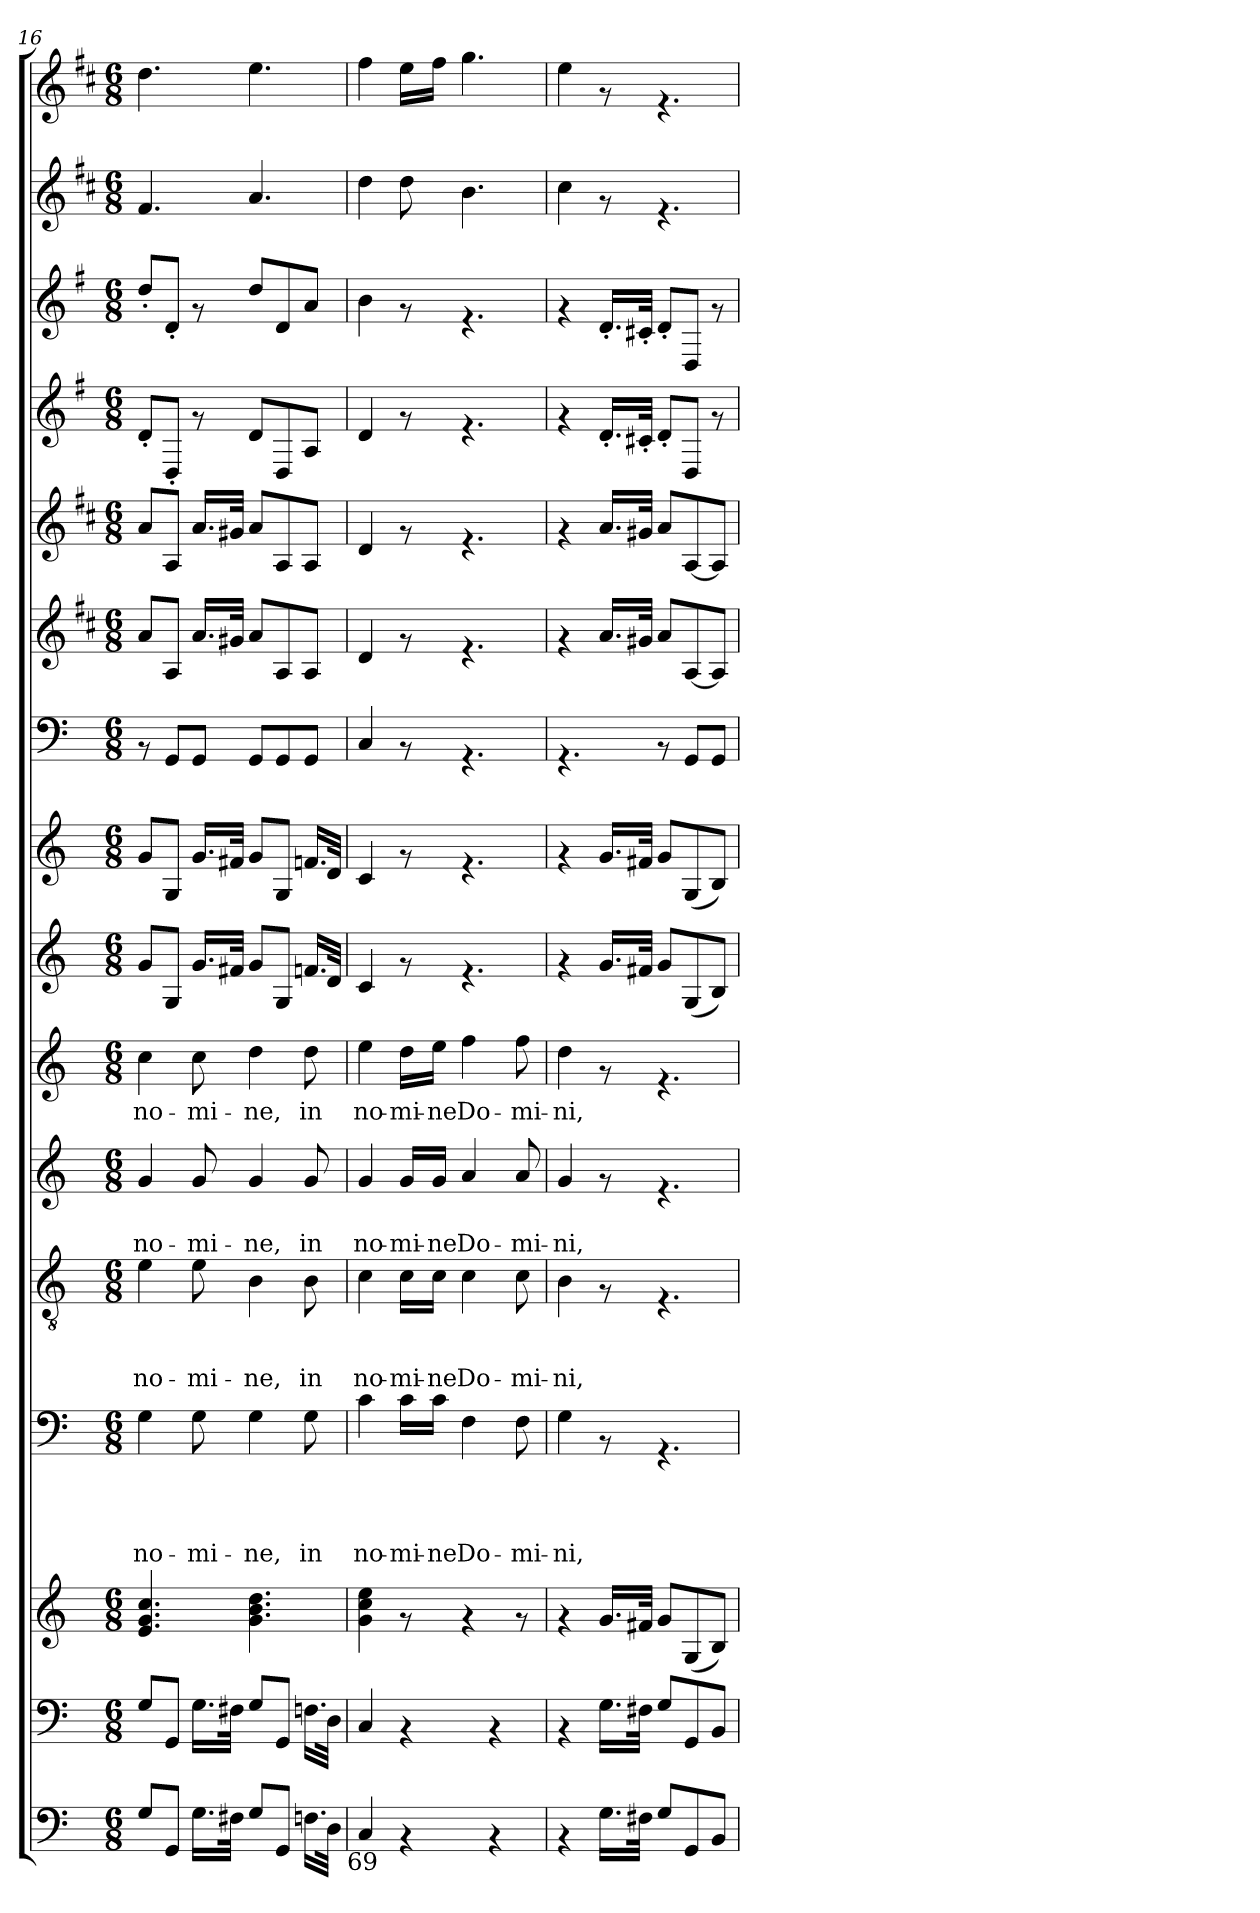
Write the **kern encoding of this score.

**kern	**kern	**kern	**kern	**text	**text	**text	**text	**kern	**text	**text	**text	**kern	**text	**text	**kern	**text	**kern	**kern	**kern	**kern	**kern	**kern	**kern	**kern	**kern
*part16	*part15	*part14	*part13	*part13	*part13	*part13	*part13	*part12	*part12	*part12	*part12	*part11	*part11	*part11	*part10	*part10	*part9	*part8	*part7	*part6	*part5	*part4	*part3	*part2	*part1
*staff16	*staff15	*staff14	*staff13	*staff13	*staff13	*staff13	*staff13	*staff12	*staff12	*staff12	*staff12	*staff11	*staff11	*staff11	*staff10	*staff10	*staff9	*staff8	*staff7	*staff6	*staff5	*staff4	*staff3	*staff2	*staff1
*clefF4	*clefF4	*clefG2	*clefF4	*	*	*	*	*clefGv2	*	*	*	*clefG2	*	*	*clefG2	*	*clefG2	*clefG2	*clefF4	*clefG2	*clefG2	*clefG2	*clefG2	*clefG2	*clefG2
*	*	*	*	*	*	*	*	*	*	*	*	*	*	*	*	*	*	*	*	*ITrd1c2	*ITrd1c2	*ITrd-3c-5	*ITrd-3c-5	*ITrd1c2	*ITrd1c2
*k[]	*k[]	*k[]	*k[]	*	*	*	*	*k[]	*	*	*	*k[]	*	*	*k[]	*	*k[]	*k[]	*k[]	*k[]	*k[]	*k[]	*k[]	*k[]	*k[]
*C:	*C:	*C:	*C:	*	*	*	*	*C:	*	*	*	*C:	*	*	*C:	*	*C:	*C:	*C:	*C:	*C:	*C:	*C:	*C:	*C:
*M6/8	*M6/8	*M6/8	*M6/8	*	*	*	*	*M6/8	*	*	*	*M6/8	*	*	*M6/8	*	*M6/8	*M6/8	*M6/8	*M6/8	*M6/8	*M6/8	*M6/8	*M6/8	*M6/8
=16	=16	=16	=16	=16	=16	=16	=16	=16	=16	=16	=16	=16	=16	=16	=16	=16	=16	=16	=16	=16	=16	=16	=16	=16	=16
!	!	!	!	!	!	!	!LO:LY:b	!	!	!	!LO:LY:b	!	!	!LO:LY:b	!	!LO:LY:b	!	!	!	!	!	!	!	!	!
8G/L	8G/L	4.e/ 4.g/ 4.cc/	4G\	.	.	.	no-	4e\	.	.	no-	4g/	.	no-	4cc\	no-	8g/L	8g/L	8rAA	8g/L	8g/L	8g'</L	8gg'</L	4.e/	4.cc\
8GG/J	8GG/J	.	.	.	.	.	.	.	.	.	.	.	.	.	.	.	8G/J	8G/J	8GG/L	8G/J	8G/J	8G'</J	8g'</J	.	.
!	!	!	!	!	!	!	!LO:LY:b	!	!	!	!LO:LY:b	!	!	!LO:LY:b	!	!LO:LY:b	!	!	!	!	!	!	!	!	!
16.G\LL	16.G\LL	.	8G\	.	.	.	-mi-	8e\	.	.	-mi-	8g/	.	-mi-	8cc\	-mi-	16.g/LL	16.g/LL	8GG/J	16.g/LL	16.g/LL	8rf	8rf	.	.
32F#X\JJk	32F#X\JJk	.	.	.	.	.	.	.	.	.	.	.	.	.	.	.	32f#X/JJk	32f#X/JJk	.	32f#X/JJk	32f#X/JJk	.	.	.	.
!	!	!	!	!	!	!	!LO:LY:b	!	!	!	!LO:LY:b	!	!	!LO:LY:b	!	!LO:LY:b	!	!	!	!	!	!	!	!	!
8G/L	8G/L	4.g\ 4.b\ 4.dd\	4G\	.	.	.	-ne,	4B\	.	.	-ne,	4g/	.	-ne,	4dd\	-ne,	8g/L	8g/L	8GG/L	8g/L	8g/L	8g/L	8gg/L	4.g/	4.dd\
8GG/J	8GG/J	.	.	.	.	.	.	.	.	.	.	.	.	.	.	.	8G/J	8G/J	8GG/	8G/	8G/	8G/	8g/	.	.
!	!	!	!	!	!	!	!LO:LY:b	!	!	!	!LO:LY:b	!	!	!LO:LY:b	!	!LO:LY:b	!	!	!	!	!	!	!	!	!
16.Fn\LL	16.Fn\LL	.	8G\	.	.	.	in	8B\	.	.	in	8g/	.	in	8dd\	in	16.fn/LL	16.fn/LL	8GG/J	8G/J	8G/J	8d/J	8dd/J	.	.
32D\JJk	32D\JJk	.	.	.	.	.	.	.	.	.	.	.	.	.	.	.	32d/JJk	32d/JJk	.	.	.	.	.	.	.
!LO:TX:b:t=69	!	!	!	!	!	!	!	!	!	!	!	!	!	!	!	!	!	!	!	!	!	!	!	!	!
=17	=17	=17	=17	=17	=17	=17	=17	=17	=17	=17	=17	=17	=17	=17	=17	=17	=17	=17	=17	=17	=17	=17	=17	=17	=17
!	!	!	!	!	!	!	!LO:LY:b	!	!	!	!LO:LY:b	!	!	!LO:LY:b	!	!LO:LY:b	!	!	!	!	!	!	!	!	!
4C/	4C/	4g\ 4cc\ 4ee\	4c\	.	.	.	no-	4c\	.	.	no-	4g/	.	no-	4ee\	no-	4c/	4c/	4C/	4c/	4c/	4g/	4ee\	4cc\	4ee\
!	!	!	!	!	!	!	!LO:LY:b	!	!	!	!LO:LY:b	!	!	!LO:LY:b	!	!LO:LY:b	!	!	!	!	!	!	!	!	!
4rAA	4rAA	8rf	16c\LL	.	.	.	-mi-	16c\LL	.	.	-mi-	16g/LL	.	-mi-	16dd\LL	-mi-	8rf	8rf	8rAA	8rf	8rf	8rf	8rf	8cc\	16dd\LL
!	!	!	!	!	!	!	!LO:LY:b	!	!	!	!LO:LY:b	!	!	!LO:LY:b	!	!LO:LY:b	!	!	!	!	!	!	!	!	!
.	.	.	16c\JJ	.	.	.	-ne	16c\JJ	.	.	-ne	16g/JJ	.	-ne	16ee\JJ	-ne	.	.	.	.	.	.	.	.	16ee\JJ
!	!	!	!	!	!	!	!LO:LY:b	!	!	!	!LO:LY:b	!	!	!LO:LY:b	!	!LO:LY:b	!	!	!	!	!	!	!	!	!
.	.	4rf	4F\	.	.	.	Do-	4c\	.	.	Do-	4a/	.	Do-	4ff\	Do-	4.rf	4.rf	4.rAA	4.rf	4.rf	4.rf	4.rf	4.a\	4.ff\
4rAA	4rAA	.	.	.	.	.	.	.	.	.	.	.	.	.	.	.	.	.	.	.	.	.	.	.	.
!	!	!	!	!	!	!	!LO:LY:b	!	!	!	!LO:LY:b	!	!	!LO:LY:b	!	!LO:LY:b	!	!	!	!	!	!	!	!	!
.	.	8rf	8F\	.	.	.	-mi-	8c\	.	.	-mi-	8a/	.	-mi-	8ff\	-mi-	.	.	.	.	.	.	.	.	.
=18	=18	=18	=18	=18	=18	=18	=18	=18	=18	=18	=18	=18	=18	=18	=18	=18	=18	=18	=18	=18	=18	=18	=18	=18	=18
!	!	!	!	!	!	!	!LO:LY:b	!	!	!	!LO:LY:b	!	!	!LO:LY:b	!	!LO:LY:b	!	!	!	!	!	!	!	!	!
4rAA	4rAA	4rf	4G\	.	.	.	-ni,	4B\	.	.	-ni,	4g/	.	-ni,	4dd\	-ni,	4rf	4rf	4.rAA	4rf	4rf	4rf	4rf	4b\	4dd\
16.G\LL	16.G\LL	16.g/LL	8rAA	.	.	.	.	8rF	.	.	.	8rf	.	.	8rf	.	16.g/LL	16.g/LL	.	16.g/LL	16.g/LL	16.g'</LL	16.g'</LL	8rf	8rf
32F#X\JJk	32F#X\JJk	32f#X/JJk	.	.	.	.	.	.	.	.	.	.	.	.	.	.	32f#X/JJk	32f#X/JJk	.	32f#X/JJk	32f#X/JJk	32f#X'</JJk	32f#X'</JJk	.	.
8G/L	8G/L	8g/L	4.rAA	.	.	.	.	4.rF	.	.	.	4.rf	.	.	4.rf	.	8g/L	8g/L	8rAA	8g/L	8g/L	8g'</L	8g'</L	4.rf	4.rf
8GG/	8GG/	(>8G/	.	.	.	.	.	.	.	.	.	.	.	.	.	.	(>8G/	(>8G/	8GG/L	[>8G/	[>8G/	8G/J	8G/J	.	.
8BB/J	8BB/J	8B/J)	.	.	.	.	.	.	.	.	.	.	.	.	.	.	8B/J)	8B/J)	8GG/J	8G/J]	8G/J]	8rf	8rf	.	.
=	=	=	=	=	=	=	=	=	=	=	=	=	=	=	=	=	=	=	=	=	=	=	=	=	=
*-	*-	*-	*-	*-	*-	*-	*-	*-	*-	*-	*-	*-	*-	*-	*-	*-	*-	*-	*-	*-	*-	*-	*-	*-	*-
